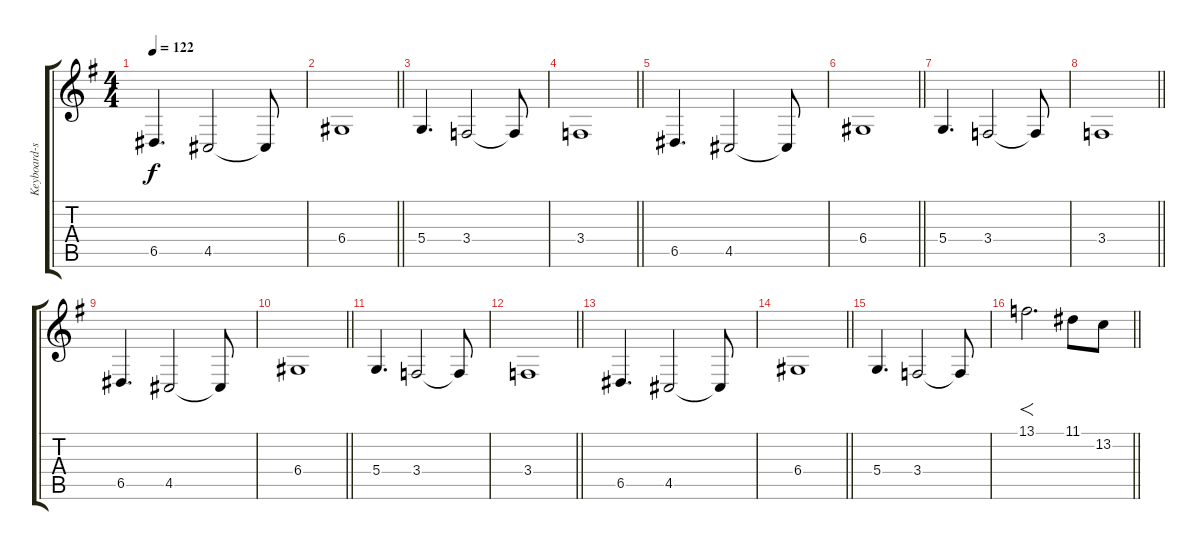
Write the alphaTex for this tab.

\track ("Keyboard-string" "Keyboard-s") {instrument stringensemble1}
\staff {score tabs}
\tuning (E4 B3 G3 D3 A2 E2) {hide}
\ts (4 4)
\tempo 122
\clef g2
\ks g
6.5.4{d dy f} 4.5.2 4.5{t}.8 |
\barLineRight lightlight
6.4.1 |
5.4.4{d} 3.4.2 3.4{t}.8 |
\barLineRight lightlight
3.4.1{volume 12} |
6.5.4{d} 4.5.2 4.5{t}.8 |
\barLineRight lightlight
6.4.1 |
5.4.4{d} 3.4.2 3.4{t}.8 |
\barLineRight lightlight
3.4.1{volume 12} |
6.5.4{d} 4.5.2 4.5{t}.8 |
\barLineRight lightlight
6.4.1 |
5.4.4{d} 3.4.2 3.4{t}.8 |
\barLineRight lightlight
3.4.1{volume 12} |
6.5.4{d} 4.5.2 4.5{t}.8 |
\barLineRight lightlight
6.4.1 |
5.4.4{d} 3.4.2 3.4{t}.8 |
\barLineRight lightlight
13.1.2{f d volume 12} 11.1.8 13.2.8
